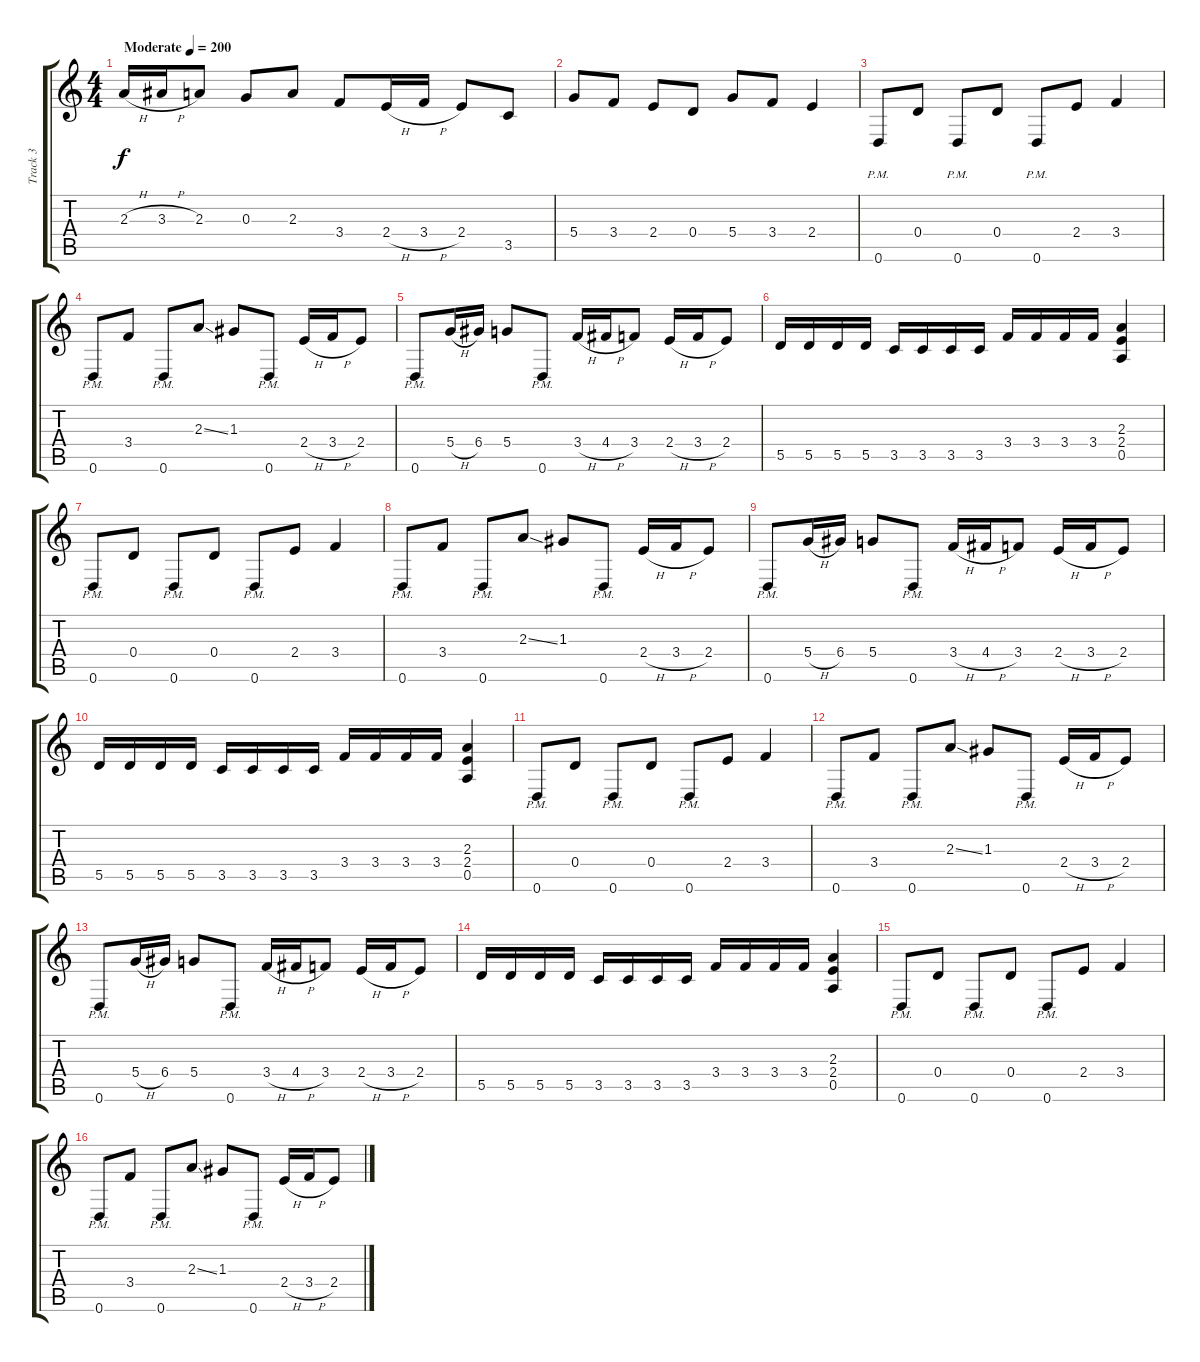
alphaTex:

\track ("Track 3" "Track 3") {instrument overdrivenguitar}
\staff {score tabs}
\tuning (E4 B3 G3 D3 A2 D2) {hide}
\ts (4 4)
\tempo (200 "Moderate")
\clef g2
\ks c
2.3{h}.16{dy f instrument overdrivenguitar} 3.3{h}.16 2.3.8 0.3.8 2.3.8 3.4.8 2.4{h}.16 3.4{h}.16 2.4.8 3.5.8 |
5.4.8 3.4.8 2.4.8 0.4.8 5.4.8 3.4.8 2.4.4 |
0.6{pm}.8 0.4.8 0.6{pm}.8 0.4.8 0.6{pm}.8 2.4.8 3.4.4 |
0.6{pm}.8 3.4.8 0.6{pm}.8 2.3{ss}.8 1.3.8 0.6{pm}.8 2.4{h}.16 3.4{h}.16 2.4.8 |
0.6{pm}.8 5.4{h}.16 6.4.16 5.4.8 0.6{pm}.8 3.4{h}.16 4.4{h}.16 3.4.8 2.4{h}.16 3.4{h}.16 2.4.8 |
5.5.16 5.5.16 5.5.16 5.5.16 3.5.16 3.5.16 3.5.16 3.5.16 3.4.16 3.4.16 3.4.16 3.4.16 (2.3 2.4 0.5).4 |
0.6{pm}.8 0.4.8 0.6{pm}.8 0.4.8 0.6{pm}.8 2.4.8 3.4.4 |
0.6{pm}.8 3.4.8 0.6{pm}.8 2.3{ss}.8 1.3.8 0.6{pm}.8 2.4{h}.16 3.4{h}.16 2.4.8 |
0.6{pm}.8 5.4{h}.16 6.4.16 5.4.8 0.6{pm}.8 3.4{h}.16 4.4{h}.16 3.4.8 2.4{h}.16 3.4{h}.16 2.4.8 |
5.5.16 5.5.16 5.5.16 5.5.16 3.5.16 3.5.16 3.5.16 3.5.16 3.4.16 3.4.16 3.4.16 3.4.16 (2.3 2.4 0.5).4 |
0.6{pm}.8 0.4.8 0.6{pm}.8 0.4.8 0.6{pm}.8 2.4.8 3.4.4 |
0.6{pm}.8 3.4.8 0.6{pm}.8 2.3{ss}.8 1.3.8 0.6{pm}.8 2.4{h}.16 3.4{h}.16 2.4.8 |
0.6{pm}.8 5.4{h}.16 6.4.16 5.4.8 0.6{pm}.8 3.4{h}.16 4.4{h}.16 3.4.8 2.4{h}.16 3.4{h}.16 2.4.8 |
5.5.16 5.5.16 5.5.16 5.5.16 3.5.16 3.5.16 3.5.16 3.5.16 3.4.16 3.4.16 3.4.16 3.4.16 (2.3 2.4 0.5).4 |
0.6{pm}.8 0.4.8 0.6{pm}.8 0.4.8 0.6{pm}.8 2.4.8 3.4.4 |
0.6{pm}.8 3.4.8 0.6{pm}.8 2.3{ss}.8 1.3.8 0.6{pm}.8 2.4{h}.16 3.4{h}.16 2.4.8
